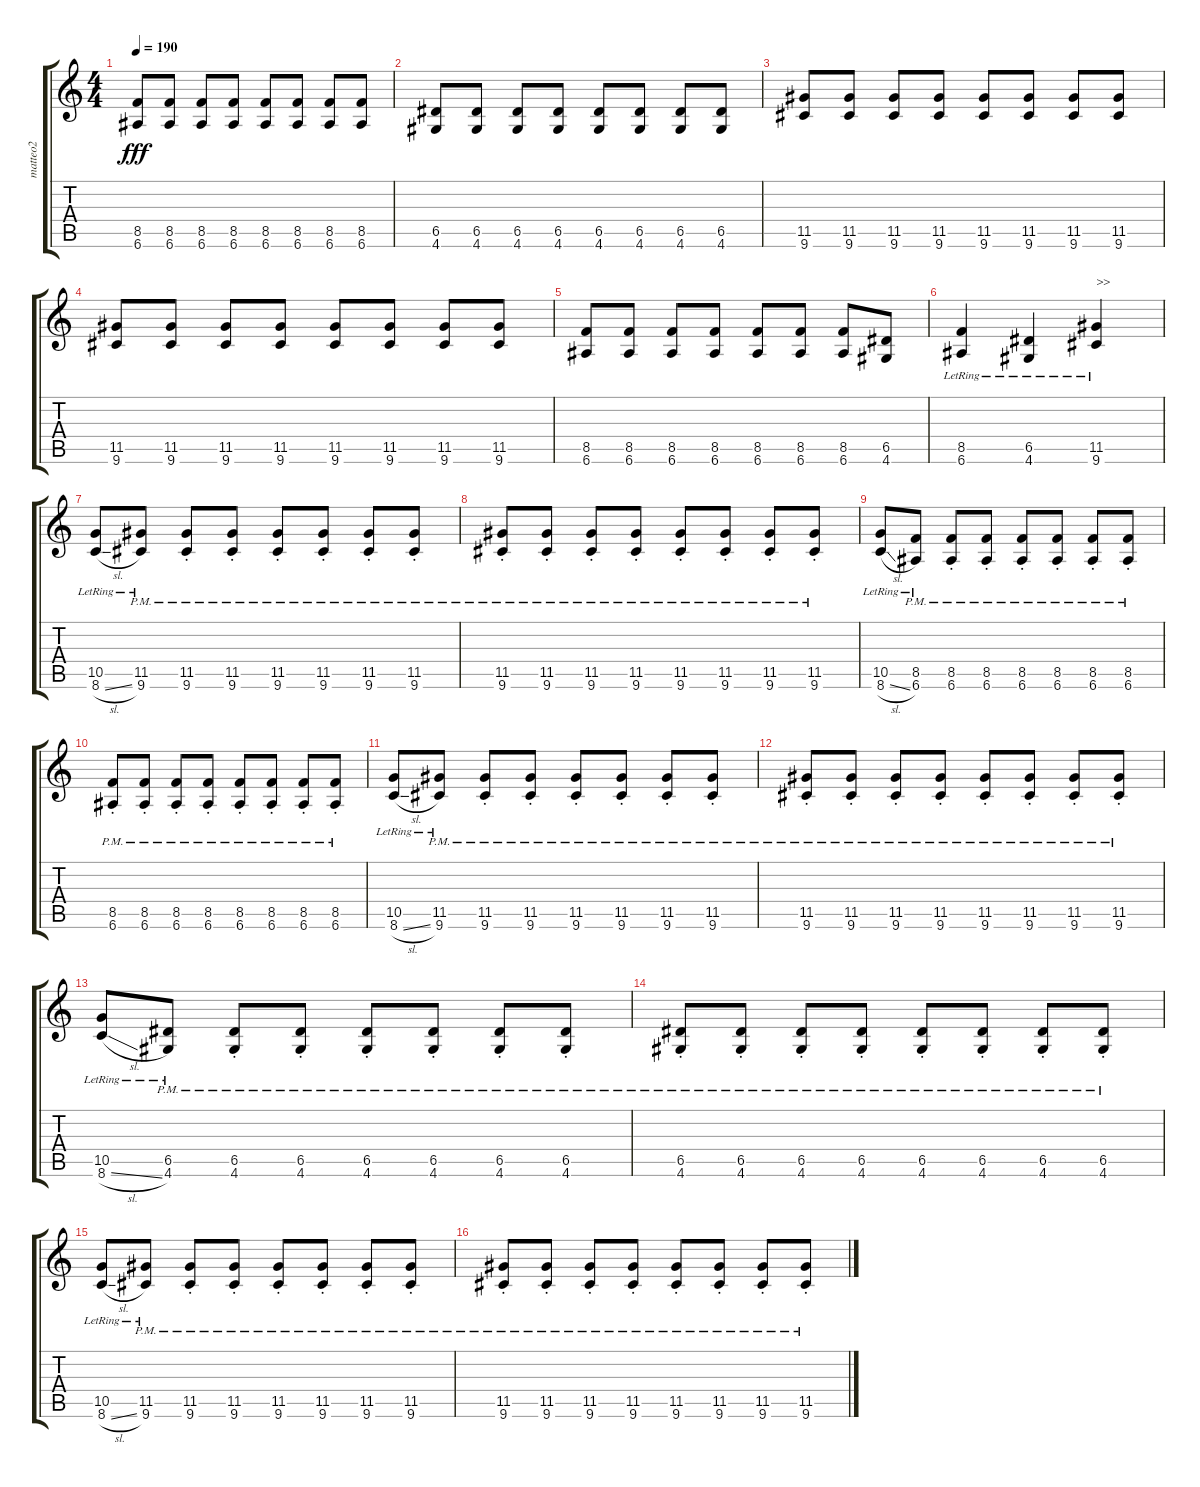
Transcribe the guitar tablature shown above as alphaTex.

\track ("matteo2" "matteo2") {instrument overdrivenguitar}
\staff {score tabs}
\tuning (E4 B3 G3 D3 A2 E2) {hide}
\ts (4 4)
\tempo 190
\clef g2
\ks c
(8.5 6.6).8{dy fff} (8.5 6.6).8 (8.5 6.6).8 (8.5 6.6).8 (8.5 6.6).8 (8.5 6.6).8 (8.5 6.6).8 (8.5 6.6).8 |
(6.5 4.6).8 (6.5 4.6).8 (6.5 4.6).8 (6.5 4.6).8 (6.5 4.6).8 (6.5 4.6).8 (6.5 4.6).8 (6.5 4.6).8 |
(11.5 9.6).8 (11.5 9.6).8 (11.5 9.6).8 (11.5 9.6).8 (11.5 9.6).8 (11.5 9.6).8 (11.5 9.6).8 (11.5 9.6).8 |
(11.5 9.6).8 (11.5 9.6).8 (11.5 9.6).8 (11.5 9.6).8 (11.5 9.6).8 (11.5 9.6).8 (11.5 9.6).8 (11.5 9.6).8 |
(8.5 6.6).8 (8.5 6.6).8 (8.5 6.6).8 (8.5 6.6).8 (8.5 6.6).8 (8.5 6.6).8 (8.5 6.6).8 (6.5 4.6).8 |
(8.5{lr} 6.6{lr}).4 (6.5{lr} 4.6{lr}).4 (11.5{lr} 9.6{lr}).4{txt ">>"} |
(10.5{lr} 8.6{sl lr}).8 (11.5{pm lr} 9.6{pm lr}).8 (11.5{pm st} 9.6{pm st}).8 (11.5{pm st} 9.6{pm st}).8 (11.5{pm st} 9.6{pm st}).8 (11.5{pm st} 9.6{pm st}).8 (11.5{pm st} 9.6{pm st}).8 (11.5{pm st} 9.6{pm st}).8 |
(11.5{pm st} 9.6{pm st}).8 (11.5{pm st} 9.6{pm st}).8 (11.5{pm st} 9.6{pm st}).8 (11.5{pm st} 9.6{pm st}).8 (11.5{pm st} 9.6{pm st}).8 (11.5{pm st} 9.6{pm st}).8 (11.5{pm st} 9.6{pm st}).8 (11.5{pm st} 9.6{pm st}).8 |
(10.5{lr} 8.6{sl lr}).8 (8.5{pm lr} 6.6{pm lr}).8 (8.5{pm st} 6.6{pm st}).8 (8.5{pm st} 6.6{pm st}).8 (8.5{pm st} 6.6{pm st}).8 (8.5{pm st} 6.6{pm st}).8 (8.5{pm st} 6.6{pm st}).8 (8.5{pm st} 6.6{pm st}).8 |
(8.5{pm st} 6.6{pm st}).8 (8.5{pm st} 6.6{pm st}).8 (8.5{pm st} 6.6{pm st}).8 (8.5{pm st} 6.6{pm st}).8 (8.5{pm st} 6.6{pm st}).8 (8.5{pm st} 6.6{pm st}).8 (8.5{pm st} 6.6{pm st}).8 (8.5{pm st} 6.6{pm st}).8 |
(10.5{lr} 8.6{sl lr}).8 (11.5{pm lr} 9.6{pm lr}).8 (11.5{pm st} 9.6{pm st}).8 (11.5{pm st} 9.6{pm st}).8 (11.5{pm st} 9.6{pm st}).8 (11.5{pm st} 9.6{pm st}).8 (11.5{pm st} 9.6{pm st}).8 (11.5{pm st} 9.6{pm st}).8 |
(11.5{pm st} 9.6{pm st}).8 (11.5{pm st} 9.6{pm st}).8 (11.5{pm st} 9.6{pm st}).8 (11.5{pm st} 9.6{pm st}).8 (11.5{pm st} 9.6{pm st}).8 (11.5{pm st} 9.6{pm st}).8 (11.5{pm st} 9.6{pm st}).8 (11.5{pm st} 9.6{pm st}).8 |
(10.5{lr} 8.6{sl lr}).8 (6.5{pm lr} 4.6{pm lr}).8 (6.5{pm st} 4.6{pm st}).8 (6.5{pm st} 4.6{pm st}).8 (6.5{pm st} 4.6{pm st}).8 (6.5{pm st} 4.6{pm st}).8 (6.5{pm st} 4.6{pm st}).8 (6.5{pm st} 4.6{pm st}).8 |
(6.5{pm st} 4.6{pm st}).8 (6.5{pm st} 4.6{pm st}).8 (6.5{pm st} 4.6{pm st}).8 (6.5{pm st} 4.6{pm st}).8 (6.5{pm st} 4.6{pm st}).8 (6.5{pm st} 4.6{pm st}).8 (6.5{pm st} 4.6{pm st}).8 (6.5{pm st} 4.6{pm st}).8 |
(10.5{lr} 8.6{sl lr}).8 (11.5{pm lr} 9.6{pm lr}).8 (11.5{pm st} 9.6{pm st}).8 (11.5{pm st} 9.6{pm st}).8 (11.5{pm st} 9.6{pm st}).8 (11.5{pm st} 9.6{pm st}).8 (11.5{pm st} 9.6{pm st}).8 (11.5{pm st} 9.6{pm st}).8 |
(11.5{pm st} 9.6{pm st}).8 (11.5{pm st} 9.6{pm st}).8 (11.5{pm st} 9.6{pm st}).8 (11.5{pm st} 9.6{pm st}).8 (11.5{pm st} 9.6{pm st}).8 (11.5{pm st} 9.6{pm st}).8 (11.5{pm st} 9.6{pm st}).8 (11.5{pm st} 9.6{pm st}).8
